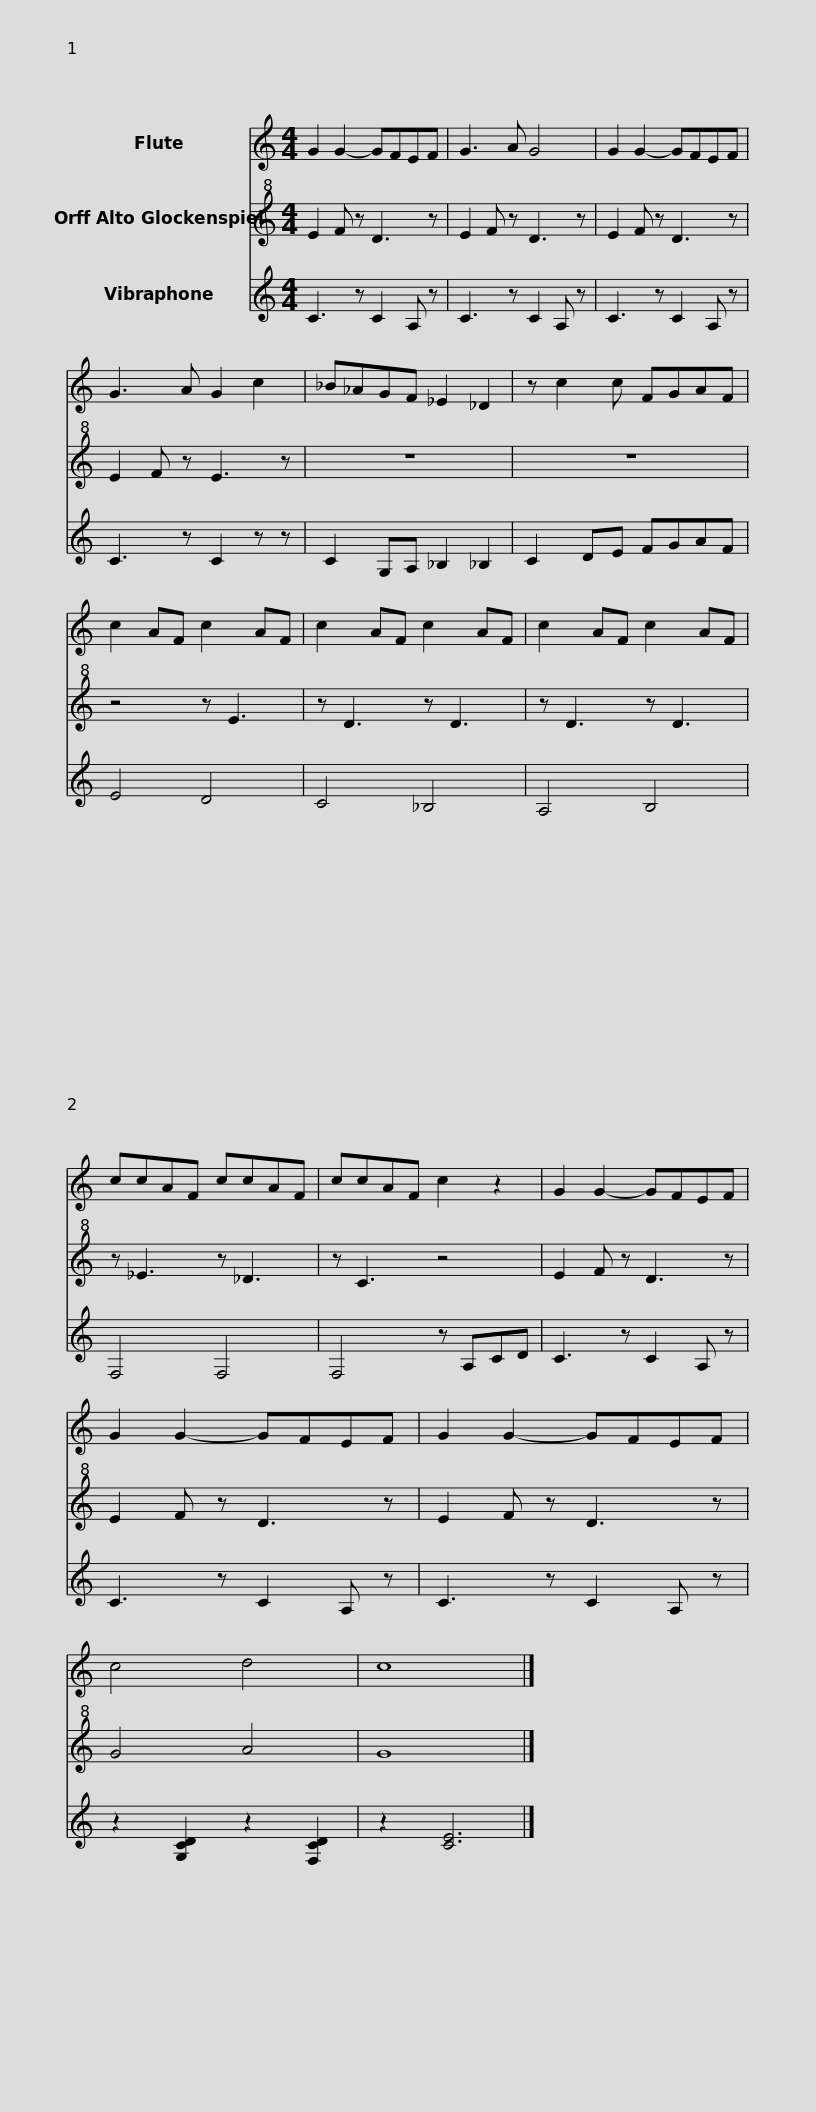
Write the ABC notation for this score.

X:1
%%score 1 2 3
L:1/8
M:4/4
I:linebreak $
K:C
V:1 treble
V:2 treble+8
V:3 treble
V:1
 G2 G2- GFEF | G3 A G4 | G2 G2- GFEF | G3 A G2 c2 |$ _B_AGF _E2 _D2 | %5
 z c2 c FGAF | c2 AF c2 AF | c2 AF c2 AF | c2 AF c2 AF |$ ccAF ccAF | %10
 ccAF c2 z2 | G2 G2- GFEF | G2 G2- GFEF |$ G2 G2- GFEF | c4 d4 | %15
 c8 |] %16
V:2
 E2 F z D3 z | E2 F z D3 z | E2 F z D3 z | E2 F z E3 z |$ z8 | %5
 z8 | z4 z E3 | z D3 z D3 | z D3 z D3 |$ z _E3 z _D3 | %10
 z C3 z4 | E2 F z D3 z | E2 F z D3 z |$ E2 F z D3 z | G4 A4 | %15
 G8 |] %16
V:3
 C3 z C2 A, z | C3 z C2 A, z | C3 z C2 A, z | C3 z C2 z z |$ C2 G,A, _B,2 _B,2 | %5
 C2 DE FGAF | E4 D4 | C4 _B,4 | A,4 B,4 |$ F,4 F,4 | %10
 F,4 z A,CD | C3 z C2 A, z | C3 z C2 A, z |$ C3 z C2 A, z | z2 [G,CD]2 z2 [F,CD]2 | %15
 z2 [CE]6 |] %16
